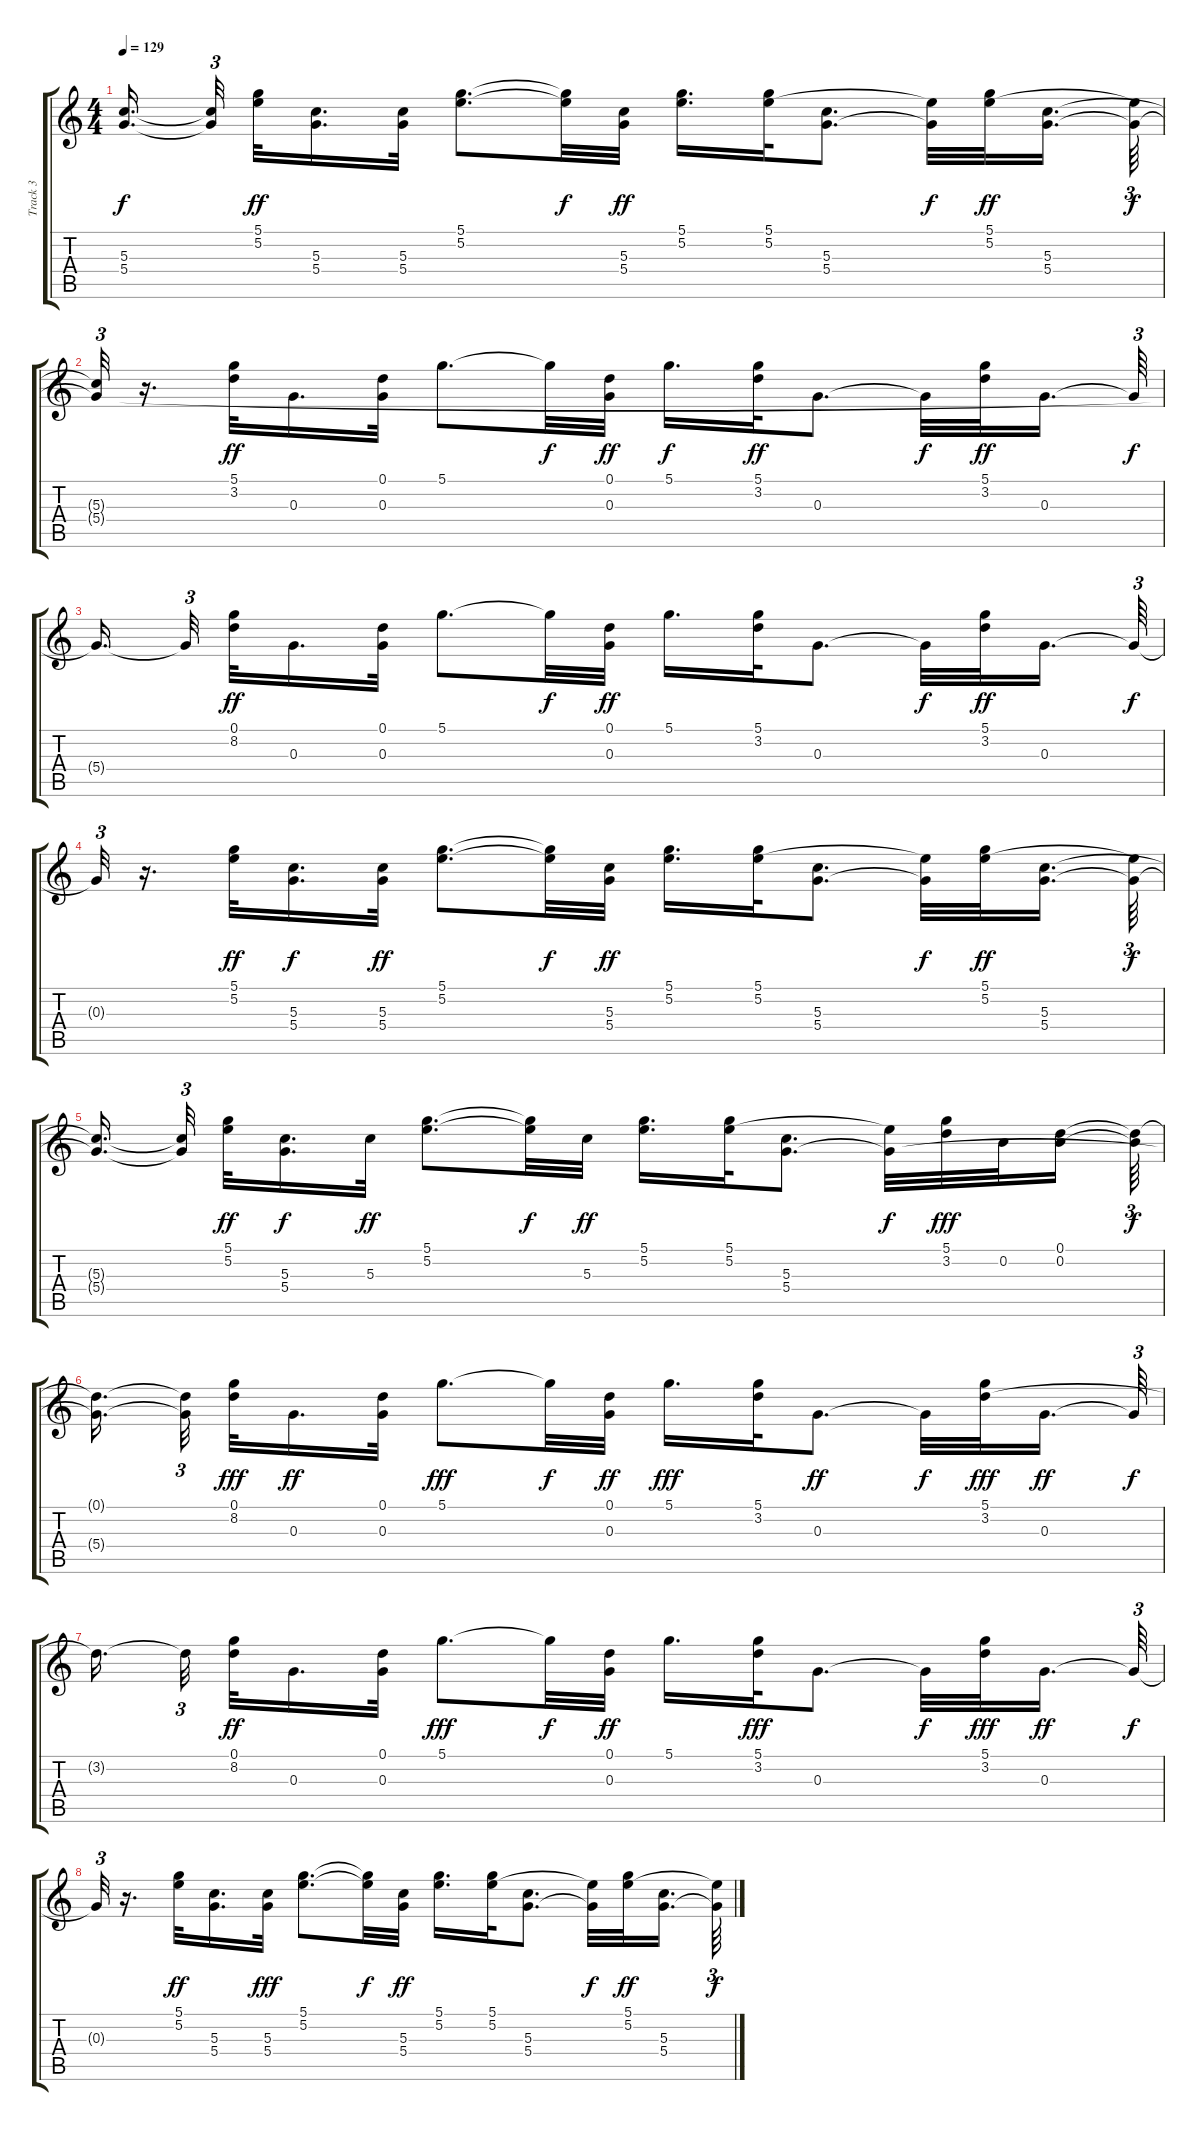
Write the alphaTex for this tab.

\track ("Track 3" "Track 3") {instrument acousticguitarsteel}
\staff {score tabs}
\tuning (D4 B3 G3 D3 G2 D2) {hide}
\ts (4 4)
\tempo 129
\clef g2
\ks c
(5.3{t} 5.4{t}).16{d dy f beam splitsecondary} (5.3{t} 5.4{t}).32{tu (3 2) beam splitsecondary} (5.1 5.2).32{dy ff} (5.3 5.4).16{d} (5.3 5.4).32 (5.1 5.2).8{d} (5.1{t} 5.2{t}).32{dy f} (5.3 5.4).32{dy ff} (5.1 5.2).16{d} (5.1 5.2).32 (5.3 5.4).8{d} (5.2{t} 5.4{t}).32{dy f} (5.1 5.2).32{dy ff} (5.3 5.4).16{d beam splitsecondary} (5.2{t} 5.4{t}).64{tu (3 2) dy f} |
(5.3{t} 5.4{t}).32{tu (3 2)} r.16{d} (5.1 3.2).32{dy ff} 0.3.16{d} (0.1 0.3).32 5.1.8{d} 5.1{t}.32{dy f} (0.1 0.3).32{dy ff} 5.1.16{d dy f} (5.1 3.2).32{dy ff} 0.3.8{d} 0.3{t}.32{dy f} (5.1 3.2).32{dy ff} 0.3.16{d beam splitsecondary} 0.3{t}.64{tu (3 2) dy f} |
5.4{t}.16{d beam splitsecondary} 5.4{t}.32{tu (3 2) beam splitsecondary} (0.1 8.2).32{dy ff} 0.3.16{d} (0.1 0.3).32 5.1.8{d} 5.1{t}.32{dy f} (0.1 0.3).32{dy ff} 5.1.16{d} (5.1 3.2).32 0.3.8{d} 0.3{t}.32{dy f} (5.1 3.2).32{dy ff} 0.3.16{d beam splitsecondary} 0.3{t}.64{tu (3 2) dy f} |
0.3{t}.32{tu (3 2)} r.16{d} (5.1 5.2).32{dy ff} (5.3 5.4).16{d dy f} (5.3 5.4).32{dy ff} (5.1 5.2).8{d} (5.1{t} 5.2{t}).32{dy f} (5.3 5.4).32{dy ff} (5.1 5.2).16{d} (5.1 5.2).32 (5.3 5.4).8{d} (5.2{t} 5.4{t}).32{dy f} (5.1 5.2).32{dy ff} (5.3 5.4).16{d beam splitsecondary} (5.2{t} 5.4{t}).64{tu (3 2) dy f} |
(5.3{t} 5.4{t}).16{d beam splitsecondary} (5.3{t} 5.4{t}).32{tu (3 2) beam splitsecondary} (5.1 5.2).32{dy ff} (5.3 5.4).16{d dy f} 5.3.32{dy ff} (5.1 5.2).8{d} (5.1{t} 5.2{t}).32{dy f} 5.3.32{dy ff} (5.1 5.2).16{d} (5.1 5.2).32 (5.3 5.4).8{d} (5.2{t} 5.4{t}).32{dy f} (5.1 3.2).32{dy fff} 0.2.32 (0.1 0.2).16{beam splitsecondary} (0.1{t} 0.2{t}).64{tu (3 2) dy f} |
(0.1{t} 5.4{t}).16{d beam splitsecondary} (0.1{t} 5.4{t}).32{tu (3 2) beam splitsecondary} (0.1 8.2).32{dy fff} 0.3.16{d dy ff} (0.1 0.3).32 5.1.8{d dy fff} 5.1{t}.32{dy f} (0.1 0.3).32{dy ff} 5.1.16{d dy fff} (5.1 3.2).32 0.3.8{d dy ff} 0.3{t}.32{dy f} (5.1 3.2).32{dy fff} 0.3.16{d dy ff beam splitsecondary} 0.3{t}.64{tu (3 2) dy f} |
3.2{t}.16{d beam splitsecondary} 3.2{t}.32{tu (3 2) beam splitsecondary} (0.1 8.2).32{dy ff} 0.3.16{d} (0.1 0.3).32 5.1.8{d dy fff} 5.1{t}.32{dy f} (0.1 0.3).32{dy ff} 5.1.16{d} (5.1 3.2).32{dy fff} 0.3.8{d} 0.3{t}.32{dy f} (5.1 3.2).32{dy fff} 0.3.16{d dy ff beam splitsecondary} 0.3{t}.64{tu (3 2) dy f} |
0.3{t}.32{tu (3 2)} r.16{d} (5.1 5.2).32{dy ff} (5.3 5.4).16{d} (5.3 5.4).32{dy fff} (5.1 5.2).8{d} (5.1{t} 5.2{t}).32{dy f} (5.3 5.4).32{dy ff} (5.1 5.2).16{d} (5.1 5.2).32 (5.3 5.4).8{d} (5.2{t} 5.4{t}).32{dy f} (5.1 5.2).32{dy ff} (5.3 5.4).16{d beam splitsecondary} (5.2{t} 5.4{t}).64{tu (3 2) dy f}
